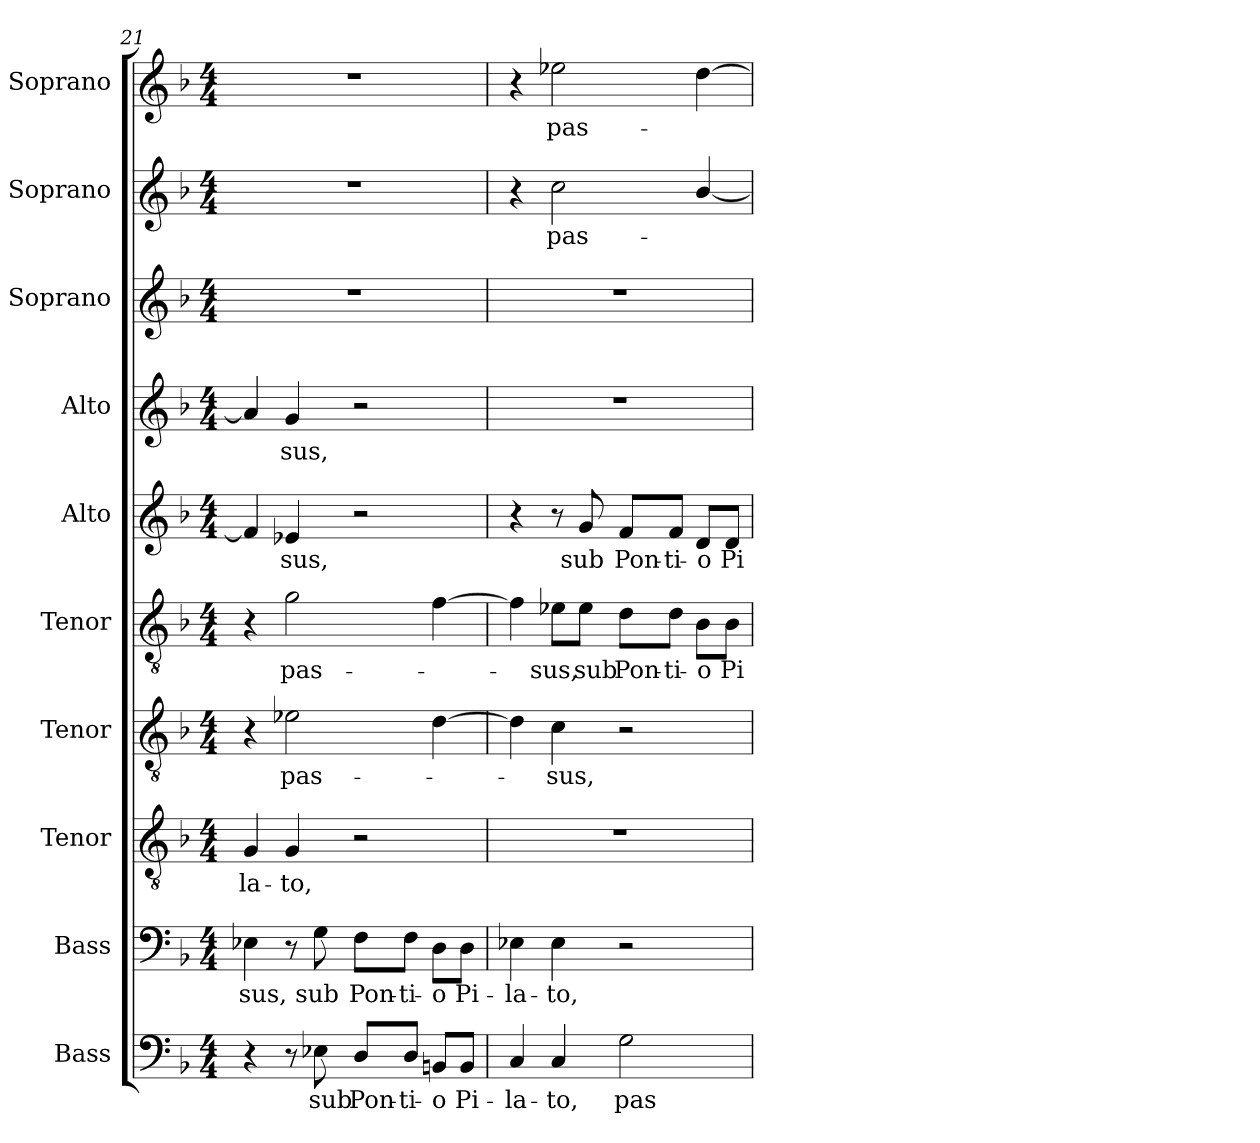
**kern	**text	**kern	**text	**kern	**text	**kern	**text	**kern	**text	**kern	**text	**kern	**text	**kern	**kern	**text	**kern	**text
*part10	*part10	*part9	*part9	*part8	*part8	*part7	*part7	*part6	*part6	*part5	*part5	*part4	*part4	*part3	*part2	*part2	*part1	*part1
*staff10	*staff10	*staff9	*staff9	*staff8	*staff8	*staff7	*staff7	*staff6	*staff6	*staff5	*staff5	*staff4	*staff4	*staff3	*staff2	*staff2	*staff1	*staff1
*I"Bass	*	*I"Bass	*	*I"Tenor	*	*I"Tenor	*	*I"Tenor	*	*I"Alto	*	*I"Alto	*	*I"Soprano	*I"Soprano	*	*I"Soprano	*
*I'B.	*	*I'B.	*	*I'T.	*	*I'T.	*	*I'T.	*	*I'A.	*	*I'A.	*	*I'S.	*I'S.	*	*I'S.	*
!!LO:PB:g=z
*clefF4	*	*clefF4	*	*clefGv2	*	*clefGv2	*	*clefGv2	*	*clefG2	*	*clefG2	*	*clefG2	*clefG2	*	*clefG2	*
*	*	*	*	*ITrd7c12	*	*ITrd7c12	*	*ITrd7c12	*	*	*	*	*	*	*	*	*	*
*k[b-]	*	*k[b-]	*	*k[b-]	*	*k[b-]	*	*k[b-]	*	*k[b-]	*	*k[b-]	*	*k[b-]	*k[b-]	*	*k[b-]	*
*F:	*	*F:	*	*F:	*	*F:	*	*F:	*	*F:	*	*F:	*	*F:	*F:	*	*F:	*
*M4/4	*	*M4/4	*	*M4/4	*	*M4/4	*	*M4/4	*	*M4/4	*	*M4/4	*	*M4/4	*M4/4	*	*M4/4	*
=21	=21	=21	=21	=21	=21	=21	=21	=21	=21	=21	=21	=21	=21	=21	=21	=21	=21	=21
!	!	!	!LO:LY:b:color=#000000	!	!	!	!	!	!	!	!	!	!	!	!	!	!	!
!	!	!	!	!	!LO:LY:b:color=#000000	!	!	!	!	!	!	!	!	!	!	!	!	!
4r	.	4E-Xi\	-sus,	4GGi/	-la-	4r	.	4r	.	4fi/]	.	4a-i/]	.	1r	1r	.	1r	.
!	!	!	!	!	!LO:LY:b:color=#000000	!	!	!	!	!	!	!	!	!	!	!	!	!
!	!	!	!	!	!	!	!LO:LY:b:color=#000000	!	!	!	!	!	!	!	!	!	!	!
!	!	!	!	!	!	!	!	!	!LO:LY:b:color=#000000	!	!	!	!	!	!	!	!	!
!	!	!	!	!	!	!	!	!	!	!	!LO:LY:b:color=#000000	!	!	!	!	!	!	!
!	!	!	!	!	!	!	!	!	!	!	!	!	!LO:LY:b:color=#000000	!	!	!	!	!
8r	.	8r	.	4GGi/	-to,	2E-Xi\	pas-	2Gi\	pas-	4e-Xi/	-sus,	4gi/	-sus,	.	.	.	.	.
!	!LO:LY:b:color=#000000	!	!	!	!	!	!	!	!	!	!	!	!	!	!	!	!	!
!	!	!	!LO:LY:b:color=#000000	!	!	!	!	!	!	!	!	!	!	!	!	!	!	!
8E-Xi\	sub	8Gi\	sub	.	.	.	.	.	.	.	.	.	.	.	.	.	.	.
!	!LO:LY:b:color=#000000	!	!	!	!	!	!	!	!	!	!	!	!	!	!	!	!	!
!	!	!	!LO:LY:b:color=#000000	!	!	!	!	!	!	!	!	!	!	!	!	!	!	!
8Di/L	Pon-	8Fi\L	Pon-	2r	.	.	.	.	.	2r	.	2r	.	.	.	.	.	.
!	!LO:LY:b:color=#000000	!	!	!	!	!	!	!	!	!	!	!	!	!	!	!	!	!
!	!	!	!LO:LY:b:color=#000000	!	!	!	!	!	!	!	!	!	!	!	!	!	!	!
8Di/J	-ti-	8Fi\J	-ti-	.	.	.	.	.	.	.	.	.	.	.	.	.	.	.
!	!LO:LY:b:color=#000000	!	!	!	!	!	!	!	!	!	!	!	!	!	!	!	!	!
!	!	!	!LO:LY:b:color=#000000	!	!	!	!	!	!	!	!	!	!	!	!	!	!	!
8BBni/L	-o	8Di\L	-o	.	.	[4Di\	.	[4Fi\	.	.	.	.	.	.	.	.	.	.
!	!LO:LY:b:color=#000000	!	!	!	!	!	!	!	!	!	!	!	!	!	!	!	!	!
!	!	!	!LO:LY:b:color=#000000	!	!	!	!	!	!	!	!	!	!	!	!	!	!	!
8BBi/J	Pi-	8Di\J	Pi-	.	.	.	.	.	.	.	.	.	.	.	.	.	.	.
=22	=22	=22	=22	=22	=22	=22	=22	=22	=22	=22	=22	=22	=22	=22	=22	=22	=22	=22
!	!LO:LY:b:color=#000000	!	!	!	!	!	!	!	!	!	!	!	!	!	!	!	!	!
!	!	!	!LO:LY:b:color=#000000	!	!	!	!	!	!	!	!	!	!	!	!	!	!	!
4Ci/	-la-	4E-Xi\	-la-	1r	.	4Di\]	.	4Fi\]	.	4r	.	1r	.	1r	4r	.	4r	.
!	!LO:LY:b:color=#000000	!	!	!	!	!	!	!	!	!	!	!	!	!	!	!	!	!
!	!	!	!LO:LY:b:color=#000000	!	!	!	!	!	!	!	!	!	!	!	!	!	!	!
!	!	!	!	!	!	!	!LO:LY:b:color=#000000	!	!	!	!	!	!	!	!	!	!	!
!	!	!	!	!	!	!	!	!	!LO:LY:b:color=#000000	!	!	!	!	!	!	!	!	!
!	!	!	!	!	!	!	!	!	!	!	!	!	!	!	!	!LO:LY:b:color=#000000	!	!
!	!	!	!	!	!	!	!	!	!	!	!	!	!	!	!	!	!	!LO:LY:b:color=#000000
4Ci/	-to,	4E-i\	-to,	.	.	4Ci\	-sus,	8E-Xi\L	-sus,	8r	.	.	.	.	2cci\	pas-	2ee-Xi\	pas-
!	!	!	!	!	!	!	!	!	!LO:LY:b:color=#000000	!	!	!	!	!	!	!	!	!
!	!	!	!	!	!	!	!	!	!	!	!LO:LY:b:color=#000000	!	!	!	!	!	!	!
.	.	.	.	.	.	.	.	8E-i\J	sub	8gi/	sub	.	.	.	.	.	.	.
!	!LO:LY:b:color=#000000	!	!	!	!	!	!	!	!	!	!	!	!	!	!	!	!	!
!	!	!	!	!	!	!	!	!	!LO:LY:b:color=#000000	!	!	!	!	!	!	!	!	!
!	!	!	!	!	!	!	!	!	!	!	!LO:LY:b:color=#000000	!	!	!	!	!	!	!
2Gi\	pas-	2r	.	.	.	2r	.	8Di\L	Pon-	8fi/L	Pon-	.	.	.	.	.	.	.
!	!	!	!	!	!	!	!	!	!LO:LY:b:color=#000000	!	!	!	!	!	!	!	!	!
!	!	!	!	!	!	!	!	!	!	!	!LO:LY:b:color=#000000	!	!	!	!	!	!	!
.	.	.	.	.	.	.	.	8Di\J	-ti-	8fi/J	-ti-	.	.	.	.	.	.	.
!	!	!	!	!	!	!	!	!	!LO:LY:b:color=#000000	!	!	!	!	!	!	!	!	!
!	!	!	!	!	!	!	!	!	!	!	!LO:LY:b:color=#000000	!	!	!	!	!	!	!
.	.	.	.	.	.	.	.	8BB-i\L	-o	8di/L	-o	.	.	.	[4b-i/	.	[4ddi\	.
!	!	!	!	!	!	!	!	!	!LO:LY:b:color=#000000	!	!	!	!	!	!	!	!	!
!	!	!	!	!	!	!	!	!	!	!	!LO:LY:b:color=#000000	!	!	!	!	!	!	!
.	.	.	.	.	.	.	.	8BB-i\J	Pi-	8di/J	Pi-	.	.	.	.	.	.	.
=	=	=	=	=	=	=	=	=	=	=	=	=	=	=	=	=	=	=
*-	*-	*-	*-	*-	*-	*-	*-	*-	*-	*-	*-	*-	*-	*-	*-	*-	*-	*-
